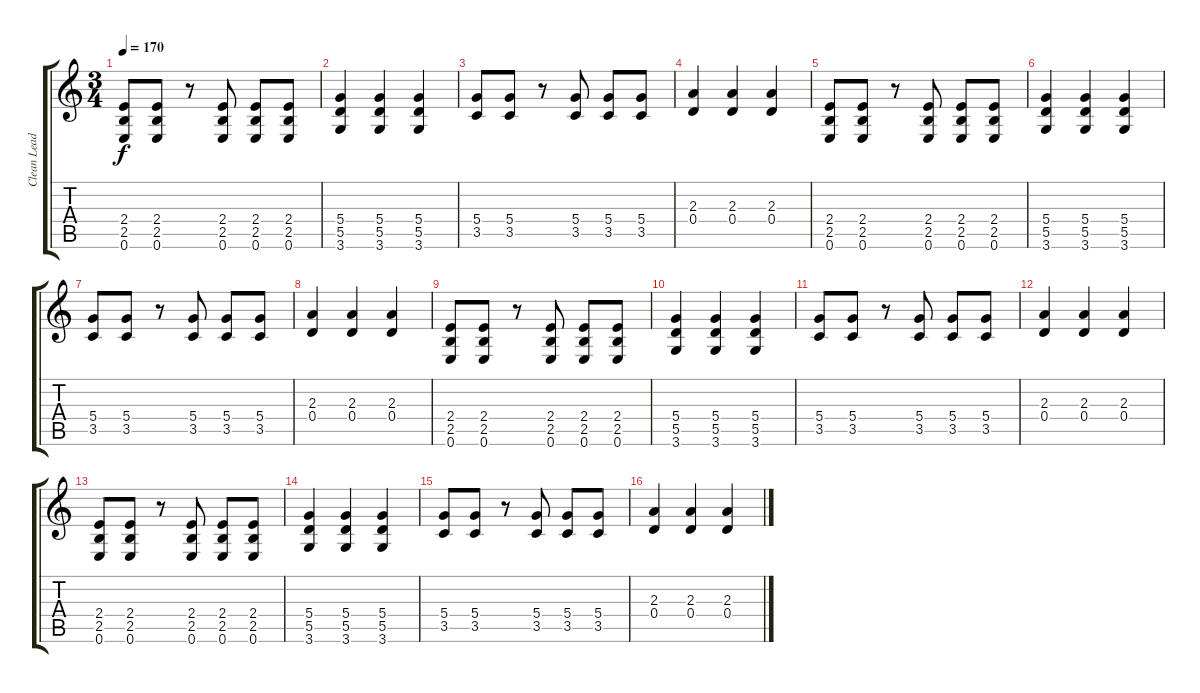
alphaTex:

\track ("Clean Lead" "Clean Lead") {instrument electricguitarclean}
\staff {score tabs}
\tuning (E4 B3 G3 D3 A2 E2) {hide}
\ts (3 4)
\tempo 170
\clef g2
\ks c
(2.4 2.5 0.6).8{dy f} (2.4 2.5 0.6).8 r.8 (2.4 2.5 0.6).8 (2.4 2.5 0.6).8 (2.4 2.5 0.6).8 |
(5.4 5.5 3.6).4 (5.4 5.5 3.6).4 (5.4 5.5 3.6).4 |
(5.4 3.5).8 (5.4 3.5).8 r.8 (5.4 3.5).8 (5.4 3.5).8 (5.4 3.5).8 |
(2.3 0.4).4 (2.3 0.4).4 (2.3 0.4).4 |
(2.4 2.5 0.6).8 (2.4 2.5 0.6).8 r.8 (2.4 2.5 0.6).8 (2.4 2.5 0.6).8 (2.4 2.5 0.6).8 |
(5.4 5.5 3.6).4 (5.4 5.5 3.6).4 (5.4 5.5 3.6).4 |
(5.4 3.5).8 (5.4 3.5).8 r.8 (5.4 3.5).8 (5.4 3.5).8 (5.4 3.5).8 |
(2.3 0.4).4 (2.3 0.4).4 (2.3 0.4).4 |
(2.4 2.5 0.6).8 (2.4 2.5 0.6).8 r.8 (2.4 2.5 0.6).8 (2.4 2.5 0.6).8 (2.4 2.5 0.6).8 |
(5.4 5.5 3.6).4 (5.4 5.5 3.6).4 (5.4 5.5 3.6).4 |
(5.4 3.5).8 (5.4 3.5).8 r.8 (5.4 3.5).8 (5.4 3.5).8 (5.4 3.5).8 |
(2.3 0.4).4 (2.3 0.4).4 (2.3 0.4).4 |
(2.4 2.5 0.6).8 (2.4 2.5 0.6).8 r.8 (2.4 2.5 0.6).8 (2.4 2.5 0.6).8 (2.4 2.5 0.6).8 |
(5.4 5.5 3.6).4 (5.4 5.5 3.6).4 (5.4 5.5 3.6).4 |
(5.4 3.5).8 (5.4 3.5).8 r.8 (5.4 3.5).8 (5.4 3.5).8 (5.4 3.5).8 |
(2.3 0.4).4 (2.3 0.4).4 (2.3 0.4).4
